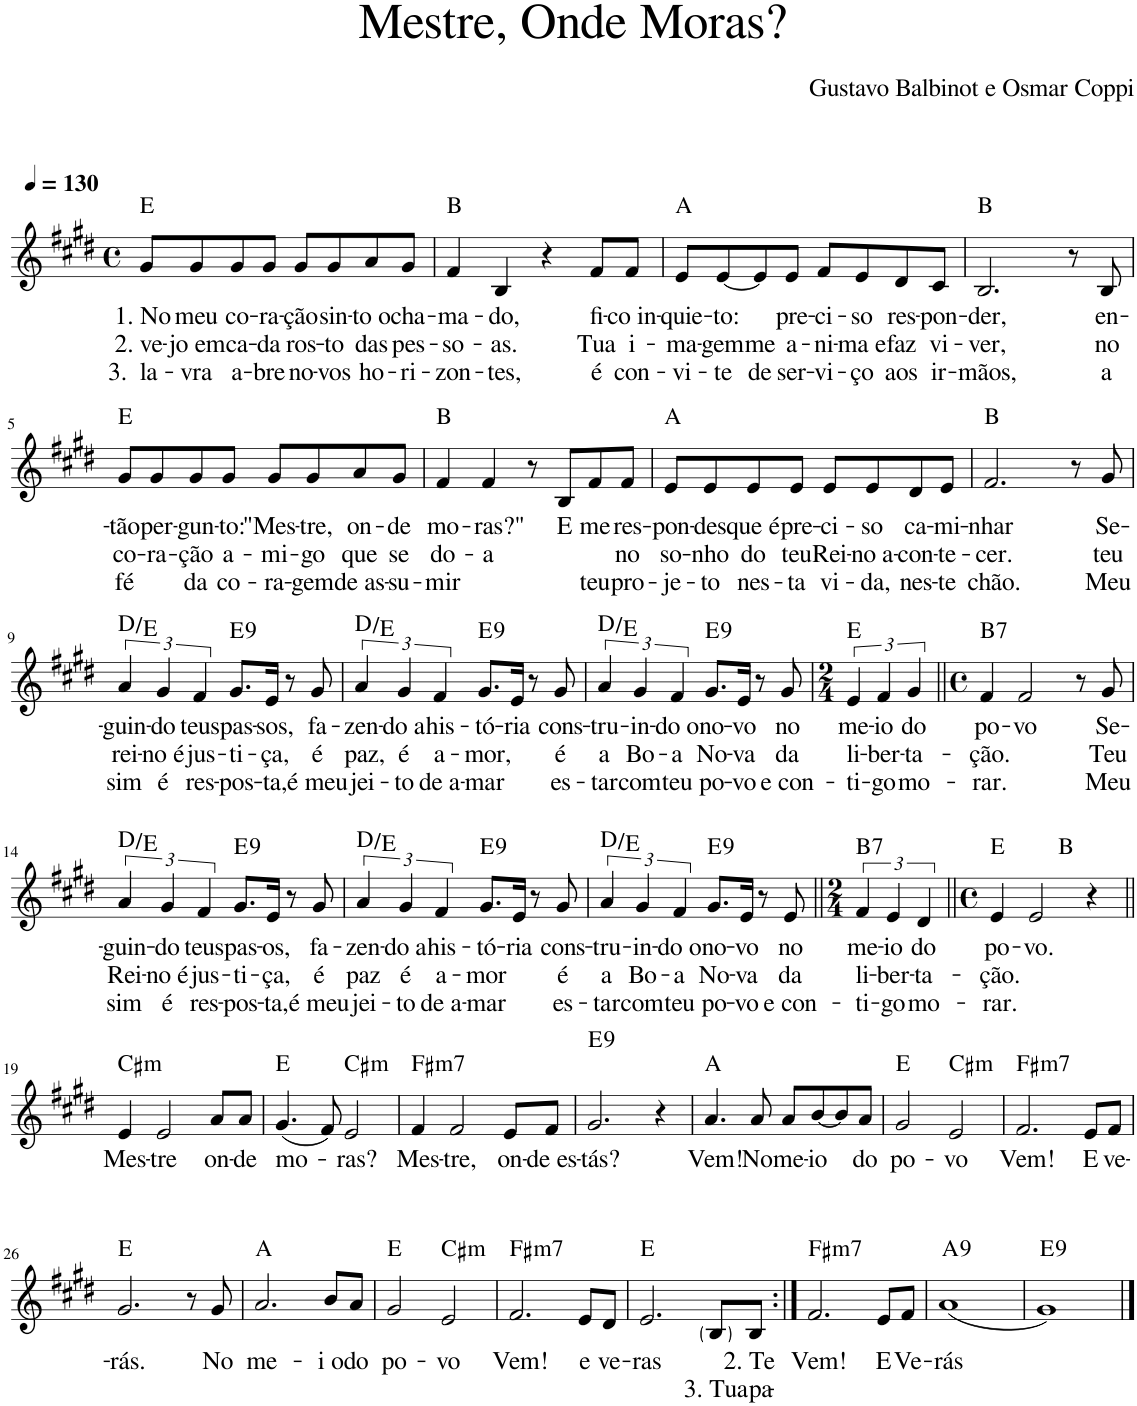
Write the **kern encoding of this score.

**kern	**text	**text	**text	**harte
*part1	*part1	*part1	*part1	*part1
*staff1	*staff1	*staff1	*staff1	*
*I"Voz	*	*	*	*
*I'Vo.	*	*	*	*
*clefG2	*	*	*	*
*k[f#c#g#d#]	*	*	*	*
*M4/4	*	*	*	*
*met(c)	*	*	*	*
*MM130	*	*	*	*
=1	=1	=1	=1	=1
!	!LO:LY:b	!LO:LY:b	!LO:LY:b	!
8g#/L	1. No	2. ve-	3. la-	E:maj
!	!LO:LY:b	!LO:LY:b	!LO:LY:b	!
8g#/	meu	jo em	-vra	.
!	!LO:LY:b	!LO:LY:b	!LO:LY:b	!
8g#/	co-	ca-	a-	.
!	!LO:LY:b	!LO:LY:b	!LO:LY:b	!
8g#/J	-ra-	-da	-bre	.
!	!LO:LY:b	!LO:LY:b	!LO:LY:b	!
8g#/L	-ção	ros-	no-	.
!	!LO:LY:b	!LO:LY:b	!LO:LY:b	!
8g#/	sin-	-to	-vos	.
!	!LO:LY:b	!LO:LY:b	!LO:LY:b	!
8a/	-to o	das	ho-	.
!	!LO:LY:b	!LO:LY:b	!LO:LY:b	!
8g#/J	cha-	pes-	-ri-	.
=2	=2	=2	=2	=2
!	!LO:LY:b	!LO:LY:b	!LO:LY:b	!
4f#/	-ma-	-so-	-zon-	B:maj
!	!LO:LY:b	!LO:LY:b	!LO:LY:b	!
4B/	-do,	-as.	-tes,	.
4r	.	.	.	.
!	!LO:LY:b	!LO:LY:b	!LO:LY:b	!
8f#/L	fi-	Tua	é	.
!	!LO:LY:b	!LO:LY:b	!LO:LY:b	!
8f#/J	-co in-	i-	con-	.
=3	=3	=3	=3	=3
!	!LO:LY:b	!LO:LY:b	!LO:LY:b	!
8e/L	-quie-	-ma-	-vi-	A:maj
!	!LO:LY:b	!LO:LY:b	!LO:LY:b	!
[8e/	-to:	-gem	-te	.
!	!	!LO:LY:b	!LO:LY:b	!
8e/]	.	me	de	.
!	!LO:LY:b	!LO:LY:b	!LO:LY:b	!
8e/J	pre-	a-	ser-	.
!	!LO:LY:b	!LO:LY:b	!LO:LY:b	!
8f#/L	-ci-	-ni-	-vi-	.
!	!LO:LY:b	!LO:LY:b	!LO:LY:b	!
8e/	-so	-ma e	-ço	.
!	!LO:LY:b	!LO:LY:b	!LO:LY:b	!
8d#/	res-	faz	aos	.
!	!LO:LY:b	!LO:LY:b	!LO:LY:b	!
8c#/J	-pon-	vi-	ir-	.
=4	=4	=4	=4	=4
!	!LO:LY:b	!LO:LY:b	!LO:LY:b	!
2.B/	-der,	-ver,	-mãos,	B:maj
8r	.	.	.	.
!	!LO:LY:b	!LO:LY:b	!LO:LY:b	!
8B/	en-	no	a	.
!!LO:LB:g=z
=5	=5	=5	=5	=5
!	!LO:LY:b	!LO:LY:b	!LO:LY:b	!
8g#/L	-tão	co-	fé	E:maj
!	!LO:LY:b	!LO:LY:b	!	!
8g#/	per-	-ra-	.	.
!	!LO:LY:b	!LO:LY:b	!LO:LY:b	!
8g#/	-gun-	-ção	da	.
!	!LO:LY:b	!LO:LY:b	!LO:LY:b	!
8g#/J	-to:	a-	co-	.
!	!LO:LY:b	!LO:LY:b	!LO:LY:b	!
8g#/L	"Mes-	-mi-	-ra-	.
!	!LO:LY:b	!LO:LY:b	!LO:LY:b	!
8g#/	-tre,	-go	-gem	.
!	!LO:LY:b	!LO:LY:b	!LO:LY:b	!
8a/	on-	que	de as-	.
!	!LO:LY:b	!LO:LY:b	!LO:LY:b	!
8g#/J	-de	se	-su-	.
=6	=6	=6	=6	=6
!	!LO:LY:b	!LO:LY:b	!LO:LY:b	!
4f#/	mo-	do-	-mir	B:maj
!	!LO:LY:b	!LO:LY:b	!	!
4f#/	-ras?"	-a	.	.
8r	.	.	.	.
!	!LO:LY:b	!	!	!
8B/L	E	.	.	.
!	!LO:LY:b	!	!LO:LY:b	!
8f#/	me	.	teu	.
!	!LO:LY:b	!LO:LY:b	!LO:LY:b	!
8f#/J	res-	no	pro-	.
=7	=7	=7	=7	=7
!	!LO:LY:b	!LO:LY:b	!LO:LY:b	!
8e/L	-pon-	so-	-je-	A:maj
!	!LO:LY:b	!LO:LY:b	!LO:LY:b	!
8e/	-des	-nho	-to	.
!	!LO:LY:b	!LO:LY:b	!LO:LY:b	!
8e/	que é	do	nes-	.
!	!LO:LY:b	!LO:LY:b	!LO:LY:b	!
8e/J	pre-	teu	-ta	.
!	!LO:LY:b	!LO:LY:b	!LO:LY:b	!
8e/L	-ci-	Rei-	vi-	.
!	!LO:LY:b	!LO:LY:b	!LO:LY:b	!
8e/	-so	-no a-	-da,	.
!	!LO:LY:b	!LO:LY:b	!LO:LY:b	!
8d#/	ca-	-con-	nes-	.
!	!LO:LY:b	!LO:LY:b	!LO:LY:b	!
8e/J	-mi-	-te-	-te	.
=8	=8	=8	=8	=8
!	!LO:LY:b	!LO:LY:b	!LO:LY:b	!
2.f#/	-nhar	-cer.	chão.	B:maj
8r	.	.	.	.
!	!LO:LY:b	!LO:LY:b	!LO:LY:b	!
8g#/	Se-	teu	Meu	.
!!LO:LB:g=z
=9	=9	=9	=9	=9
!	!LO:LY:b	!LO:LY:b	!LO:LY:b	!
6a/	-guin-	rei-	sim	D:maj/2
!	!LO:LY:b	!LO:LY:b	!LO:LY:b	!
6g#/	-do	-no é	é	.
!	!LO:LY:b	!LO:LY:b	!LO:LY:b	!
6f#/	teus	jus-	res-	.
!	!LO:LY:b	!LO:LY:b	!LO:LY:b	!LO:H:kt=9
8.g#/L	pas-	-ti-	-pos-	E:9
!	!LO:LY:b	!LO:LY:b	!LO:LY:b	!
16e/Jk	-sos,	-ça,	-ta,	.
8r	.	.	.	.
!	!LO:LY:b	!LO:LY:b	!LO:LY:b	!
8g#/	fa-	é	é meu	.
=10	=10	=10	=10	=10
!	!LO:LY:b	!LO:LY:b	!LO:LY:b	!
6a/	-zen-	paz,	jei-	D:maj/2
!	!LO:LY:b	!LO:LY:b	!LO:LY:b	!
6g#/	-do a	é	-to	.
!	!LO:LY:b	!LO:LY:b	!LO:LY:b	!
6f#/	his-	a-	de a-	.
!	!LO:LY:b	!LO:LY:b	!LO:LY:b	!LO:H:kt=9
8.g#/L	-tó-	-mor,	-mar	E:9
!	!LO:LY:b	!	!	!
16e/Jk	-ria	.	.	.
8r	.	.	.	.
!	!LO:LY:b	!LO:LY:b	!LO:LY:b	!
8g#/	cons-	é	es-	.
=11	=11	=11	=11	=11
!	!LO:LY:b	!LO:LY:b	!LO:LY:b	!
6a/	-tru-	a	-tar	D:maj/2
!	!LO:LY:b	!LO:LY:b	!LO:LY:b	!
6g#/	-in-	Bo-	com	.
!	!LO:LY:b	!LO:LY:b	!LO:LY:b	!
6f#/	-do o	-a	teu	.
!	!LO:LY:b	!LO:LY:b	!LO:LY:b	!LO:H:kt=9
8.g#/L	no-	No-	po-	E:9
!	!LO:LY:b	!LO:LY:b	!LO:LY:b	!
16e/Jk	-vo	-va	-vo	.
8r	.	.	.	.
!	!LO:LY:b	!LO:LY:b	!LO:LY:b	!
8g#/	no	da	e con-	.
=12	=12	=12	=12	=12
*M2/4	*	*	*	*
!	!LO:LY:b	!LO:LY:b	!LO:LY:b	!
6e/	me-	li-	-ti-	E:maj
!	!LO:LY:b	!LO:LY:b	!LO:LY:b	!
6f#/	-io	-ber-	-go	.
!	!LO:LY:b	!LO:LY:b	!LO:LY:b	!
6g#/	do	-ta-	mo-	.
=13||	=13||	=13||	=13||	=13||
*M4/4	*	*	*	*
*met(c)	*	*	*	*
!	!LO:LY:b	!LO:LY:b	!LO:LY:b	!LO:H:kt=7
4f#/	po-	-ção.	-rar.	B:7
!	!LO:LY:b	!	!	!
2f#/	-vo	.	.	.
8r	.	.	.	.
!	!LO:LY:b	!LO:LY:b	!LO:LY:b	!
8g#/	Se-	Teu	Meu	.
!!LO:LB:g=z
=14	=14	=14	=14	=14
!	!LO:LY:b	!LO:LY:b	!LO:LY:b	!
6a/	-guin-	Rei-	sim	D:maj/2
!	!LO:LY:b	!LO:LY:b	!LO:LY:b	!
6g#/	-do	-no é	é	.
!	!LO:LY:b	!LO:LY:b	!LO:LY:b	!
6f#/	teus	jus-	res-	.
!	!LO:LY:b	!LO:LY:b	!LO:LY:b	!LO:H:kt=9
8.g#/L	pas-	-ti-	-pos-	E:9
!	!LO:LY:b	!LO:LY:b	!LO:LY:b	!
16e/Jk	-os,	-ça,	-ta,	.
8r	.	.	.	.
!	!LO:LY:b	!LO:LY:b	!LO:LY:b	!
8g#/	fa-	é	é meu	.
=15	=15	=15	=15	=15
!	!LO:LY:b	!LO:LY:b	!LO:LY:b	!
6a/	-zen-	paz	jei-	D:maj/2
!	!LO:LY:b	!LO:LY:b	!LO:LY:b	!
6g#/	-do a	é	-to	.
!	!LO:LY:b	!LO:LY:b	!LO:LY:b	!
6f#/	his-	a-	de a-	.
!	!LO:LY:b	!LO:LY:b	!LO:LY:b	!LO:H:kt=9
8.g#/L	-tó-	-mor	-mar	E:9
!	!LO:LY:b	!	!	!
16e/Jk	-ria	.	.	.
8r	.	.	.	.
!	!LO:LY:b	!LO:LY:b	!LO:LY:b	!
8g#/	cons-	é	es-	.
=16	=16	=16	=16	=16
!	!LO:LY:b	!LO:LY:b	!LO:LY:b	!
6a/	-tru-	a	-tar	D:maj/2
!	!LO:LY:b	!LO:LY:b	!LO:LY:b	!
6g#/	-in-	Bo-	com	.
!	!LO:LY:b	!LO:LY:b	!LO:LY:b	!
6f#/	-do o	-a	teu	.
!	!LO:LY:b	!LO:LY:b	!LO:LY:b	!LO:H:kt=9
8.g#/L	no-	No-	po-	E:9
!	!LO:LY:b	!LO:LY:b	!LO:LY:b	!
16e/Jk	-vo	-va	-vo	.
8r	.	.	.	.
!	!LO:LY:b	!LO:LY:b	!LO:LY:b	!
8e/	no	da	e con-	.
=17||	=17||	=17||	=17||	=17||
*M2/4	*	*	*	*
!	!LO:LY:b	!LO:LY:b	!LO:LY:b	!LO:H:kt=7
6f#/	me-	li-	-ti-	B:7
!	!LO:LY:b	!LO:LY:b	!LO:LY:b	!
6e/	-io	-ber-	-go	.
!	!LO:LY:b	!LO:LY:b	!LO:LY:b	!
6d#/	do	-ta-	mo-	.
=18||	=18||	=18||	=18||	=18||
*M4/4	*	*	*	*
*met(c)	*	*	*	*
!	!LO:LY:b	!LO:LY:b	!LO:LY:b	!
*^	*	*	*	*
4e/	2ryy	po-	-ção.	-rar.	E:maj
!	!	!LO:LY:b	!	!	!
2e/	.	-vo.	.	.	.
.	2ryy	.	.	.	B:maj
4r	.	.	.	.	.
!!LO:LB:g=z	!!
=19||	=19||	=19||	=19||	=19||	=19||
!	!	!LO:LY:b	!	!	!LO:H:kt=m
*v	*v	*	*	*	*
4e/	Mes-	.	.	C#:min
!	!LO:LY:b	!	!	!
2e/	-tre	.	.	.
!	!LO:LY:b	!	!	!
8a/L	on-	.	.	.
!	!LO:LY:b	!	!	!
8a/J	-de	.	.	.
=20	=20	=20	=20	=20
!	!LO:LY:b	!	!	!
(4.g#/	mo-	.	.	E:maj
8f#/)	.	.	.	.
!	!LO:LY:b	!	!	!LO:H:kt=m
2e/	-ras?	.	.	C#:min
=21	=21	=21	=21	=21
!	!LO:LY:b	!	!	!LO:H:kt=m7
4f#/	Mes-	.	.	F#:min7
!	!LO:LY:b	!	!	!
2f#/	-tre,	.	.	.
!	!LO:LY:b	!	!	!
8e/L	on-	.	.	.
!	!LO:LY:b	!	!	!
8f#/J	-de es-	.	.	.
=22	=22	=22	=22	=22
!	!LO:LY:b	!	!	!LO:H:n=1:kt=N.C.
!	!	!	!	!LO:H:n=2:kt=9
2.g#/	-tás?	.	.	N E:9
4r	.	.	.	.
=23	=23	=23	=23	=23
!	!LO:LY:b	!	!	!
4.a/	Vem!	.	.	A:maj
!	!LO:LY:b	!	!	!
8a/	No	.	.	.
!	!LO:LY:b	!	!	!
8a/L	me-	.	.	.
!	!LO:LY:b	!	!	!
[8b/	-io	.	.	.
8b/]	.	.	.	.
!	!LO:LY:b	!	!	!
8a/J	do	.	.	.
=24	=24	=24	=24	=24
!	!LO:LY:b	!	!	!
2g#/	po-	.	.	E:maj
!	!LO:LY:b	!	!	!LO:H:kt=m
2e/	-vo	.	.	C#:min
=25	=25	=25	=25	=25
!	!LO:LY:b	!	!	!LO:H:kt=m7
2.f#/	Vem!	.	.	F#:min7
!	!LO:LY:b	!	!	!
8e/L	E	.	.	.
!	!LO:LY:b	!	!	!
8f#/J	ve-	.	.	.
!!LO:LB:g=z
=26	=26	=26	=26	=26
!	!LO:LY:b	!	!	!
2.g#/	-rás.	.	.	E:maj
8r	.	.	.	.
!	!LO:LY:b	!	!	!
8g#/	No	.	.	.
=27	=27	=27	=27	=27
!	!LO:LY:b	!	!	!
2.a/	me-	.	.	A:maj
!	!LO:LY:b	!	!	!
8b/L	-i o	.	.	.
!	!LO:LY:b	!	!	!
8a/J	do	.	.	.
=28	=28	=28	=28	=28
!	!LO:LY:b	!	!	!
2g#/	po-	.	.	E:maj
!	!LO:LY:b	!	!	!LO:H:kt=m
2e/	-vo	.	.	C#:min
=29	=29	=29	=29	=29
!	!LO:LY:b	!	!	!LO:H:kt=m7
2.f#/	Vem!	.	.	F#:min7
!	!LO:LY:b	!	!	!
8e/L	e	.	.	.
!	!LO:LY:b	!	!	!
8d#/J	ve-	.	.	.
=30	=30	=30	=30	=30
!	!LO:LY:b	!	!	!
2.e/	-ras	.	.	E:maj
!	!	!LO:LY:b	!	!
8B/L	.	3. Tua	.	.
!	!LO:LY:b	!LO:LY:b	!	!
8B/J	2. Te	pa-	.	.
=31:|!	=31:|!	=31:|!	=31:|!	=31:|!
!	!LO:LY:b	!	!	!LO:H:kt=m7
2.f#/	Vem!	.	.	F#:min7
!	!LO:LY:b	!	!	!
8e/L	E	.	.	.
!	!LO:LY:b	!	!	!
8f#/J	Ve-	.	.	.
=32	=32	=32	=32	=32
!	!LO:LY:b	!	!	!LO:H:kt=9
(1a	-rás	.	.	A:9
=33	=33	=33	=33	=33
!	!	!	!	!LO:H:kt=9
1g#)	.	.	.	E:9
==	==	==	==	==
*-	*-	*-	*-	*-
